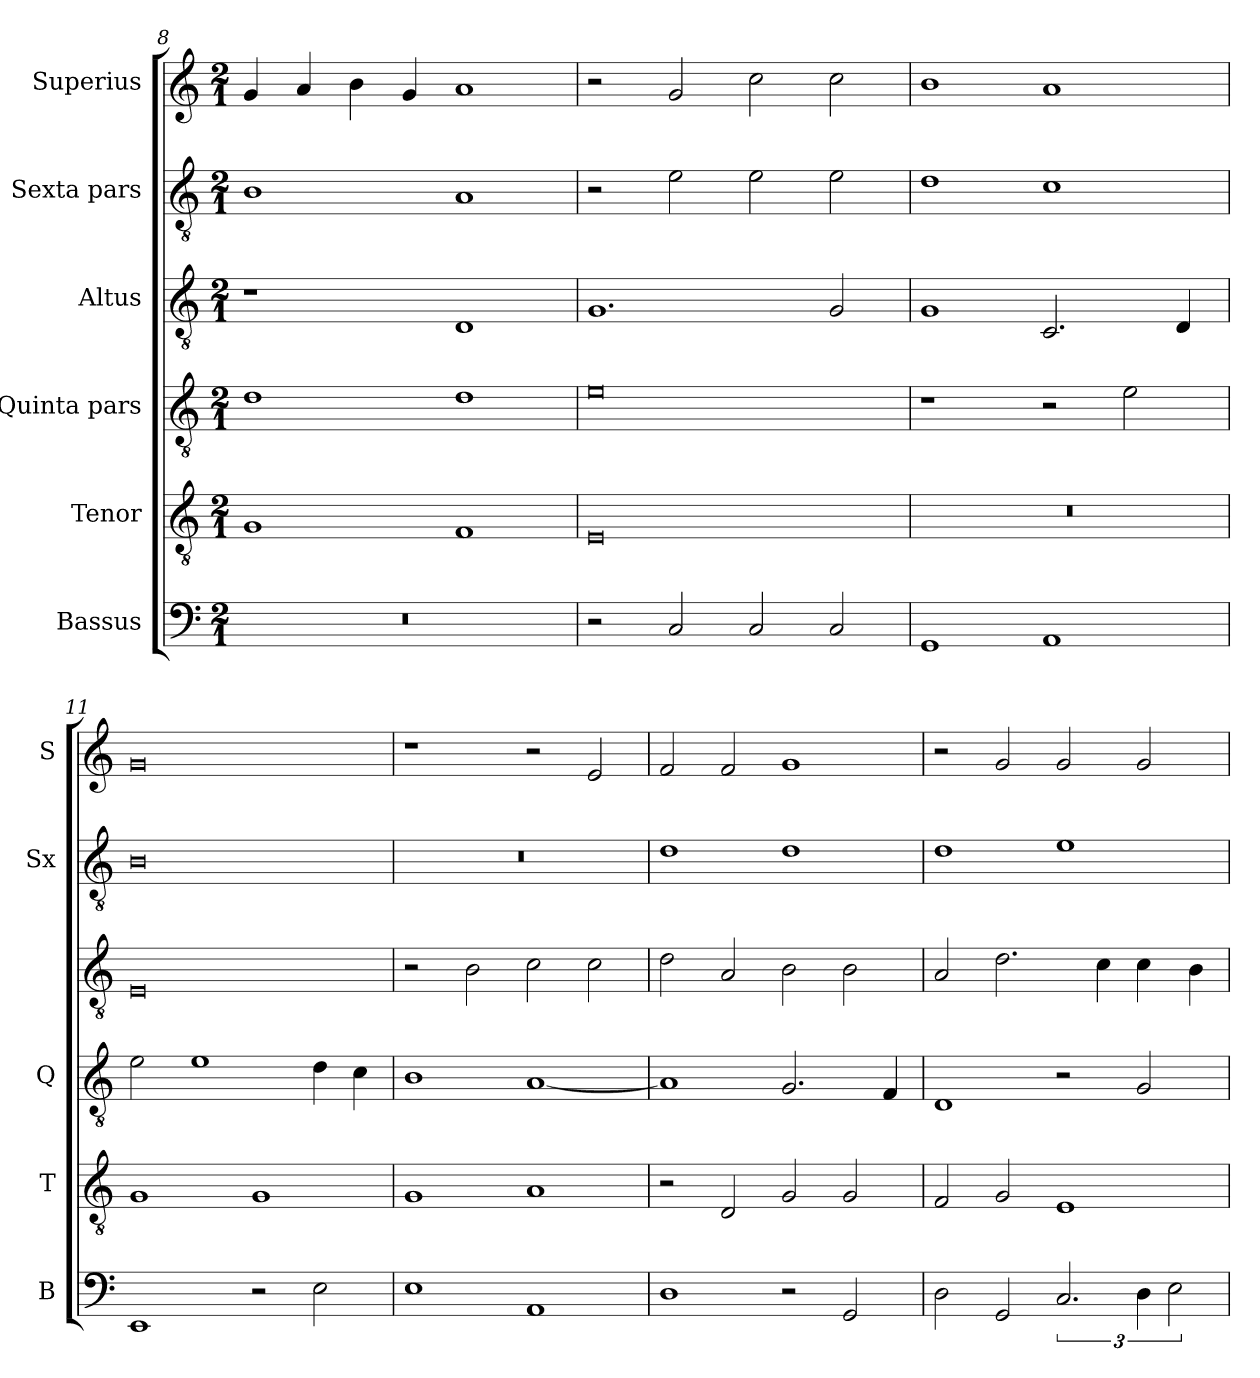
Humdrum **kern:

**kern	**kern	**kern	**kern	**kern	**kern
*part6	*part5	*part4	*part3	*part2	*part1
*staff6	*staff5	*staff4	*staff3	*staff2	*staff1
*I"Bassus	*I"Tenor	*I"Quinta pars	*I"Altus	*I"Sexta pars	*I"Superius
*I'B	*I'T	*I'Q	*	*I'Sx	*I'S
*clefF4	*clefGv2	*clefGv2	*clefGv2	*clefGv2	*clefG2
*k[]	*k[]	*k[]	*k[]	*k[]	*k[]
*M2/1	*M2/1	*M2/1	*M2/1	*M2/1	*M2/1
=8	=8	=8	=8	=8	=8
0r	1G	1d	1r	1B	4g/
.	.	.	.	.	4a/
.	.	.	.	.	4b\
.	.	.	.	.	4g/
.	1F	1d	1D	1A	1a
=9	=9	=9	=9	=9	=9
2r	0E	0e	1.G	2r	2r
2C/	.	.	.	2e\	2g/
2C/	.	.	.	2e\	2cc\
2C/	.	.	2G/	2e\	2cc\
=10	=10	=10	=10	=10	=10
1GG	0r	1r	1G	1d	1b
1AA	.	2r	2.C/	1c	1a
.	.	2e\	.	.	.
.	.	.	4D/	.	.
=11	=11	=11	=11	=11	=11
1EE	1G	2e\	0E	0B	0g
.	.	1e	.	.	.
2r	1G	.	.	.	.
2E\	.	4d\	.	.	.
.	.	4c\	.	.	.
=12	=12	=12	=12	=12	=12
1E	1G	1B	2r	0r	1r
.	.	.	2B\	.	.
1AA	1A	[1A	2c\	.	2r
.	.	.	2c\	.	2e/
=13	=13	=13	=13	=13	=13
1D	2r	1A]	2d\	1d	2f/
.	2D/	.	2A/	.	2f/
2r	2G/	2.G/	2B\	1d	1g
2GG/	2G/	.	2B\	.	.
.	.	4F/	.	.	.
=14	=14	=14	=14	=14	=14
2D\	2F/	1D	2A/	1d	2r
2GG/	2G/	.	2.d\	.	2g/
3.C/	1E	2r	.	1e	2g/
.	.	.	4c\	.	.
6D\	.	2G/	4c\	.	2g/
3E\	.	.	.	.	.
.	.	.	4B\	.	.
=	=	=	=	=	=
*-	*-	*-	*-	*-	*-
